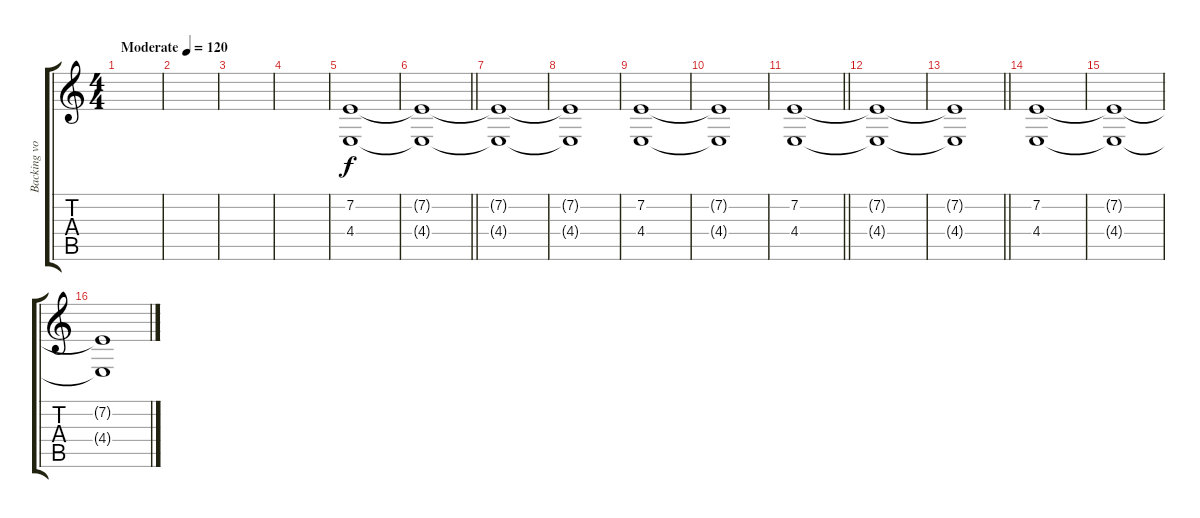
\track ("Backing vocals" "Backing vo") {instrument voiceoohs}
\staff {score tabs}
\tuning (D4 A3 F3 C3 G2 D2) {hide}
\ts (4 4)
\tempo (120 "Moderate")
\clef g2
\ks c
|
|
|
|
(7.2 4.4).1{volume 13} |
\barLineRight lightlight
(7.2{t} 4.4{t}).1 |
\section ("" "")
(7.2{t} 4.4{t}).1 |
(7.2{t} 4.4{t}).1 |
(7.2 4.4).1 |
(7.2{t} 4.4{t}).1 |
\barLineRight lightlight
(7.2 4.4).1{volume 8} |
(7.2{t} 4.4{t}).1 |
\barLineRight lightlight
(7.2{t} 4.4{t}).1 |
(7.2 4.4).1{volume 3} |
(7.2{t} 4.4{t}).1 |
(7.2{t} 4.4{t}).1
